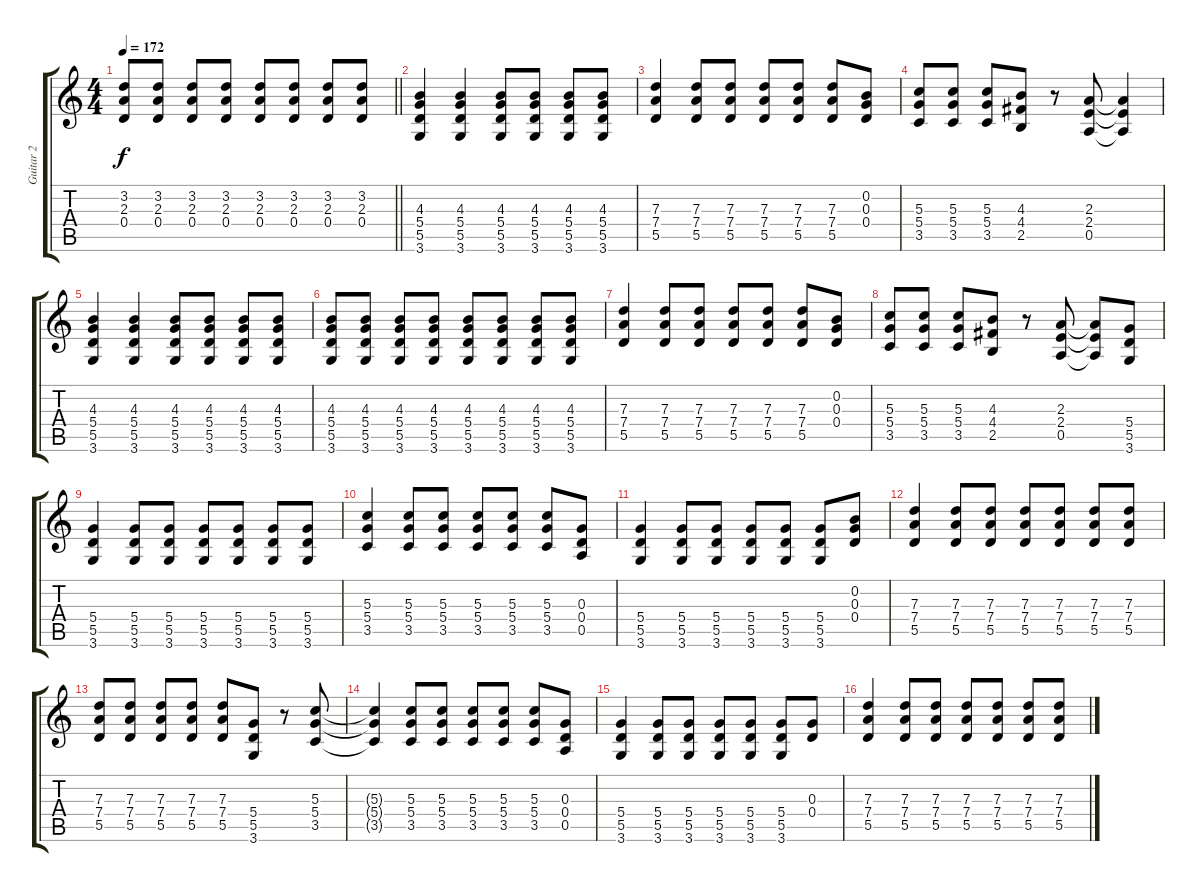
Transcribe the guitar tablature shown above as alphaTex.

\track ("Guitar 2" "Guitar 2") {instrument overdrivenguitar}
\staff {score tabs}
\tuning (E4 B3 G3 D3 A2 E2) {hide}
\ts (4 4)
\tempo 172
\clef g2
\barLineRight lightlight
\ks c
(3.2 2.3 0.4).8{dy f} (3.2 2.3 0.4).8 (3.2 2.3 0.4).8 (3.2 2.3 0.4).8 (3.2 2.3 0.4).8 (3.2 2.3 0.4).8 (3.2 2.3 0.4).8 (3.2 2.3 0.4).8 |
(4.3 5.4 5.5 3.6).4 (4.3 5.4 5.5 3.6).4 (4.3 5.4 5.5 3.6).8 (4.3 5.4 5.5 3.6).8 (4.3 5.4 5.5 3.6).8 (4.3 5.4 5.5 3.6).8 |
(7.3 7.4 5.5).4 (7.3 7.4 5.5).8 (7.3 7.4 5.5).8 (7.3 7.4 5.5).8 (7.3 7.4 5.5).8 (7.3 7.4 5.5).8 (0.2 0.3 0.4).8 |
(5.3 5.4 3.5).8 (5.3 5.4 3.5).8 (5.3 5.4 3.5).8 (4.3 4.4 2.5).8 r.8 (2.3 2.4 0.5).8 (2.3{t} 2.4{t} 0.5{t}).4 |
(4.3 5.4 5.5 3.6).4 (4.3 5.4 5.5 3.6).4 (4.3 5.4 5.5 3.6).8 (4.3 5.4 5.5 3.6).8 (4.3 5.4 5.5 3.6).8 (4.3 5.4 5.5 3.6).8 |
(4.3 5.4 5.5 3.6).8 (4.3 5.4 5.5 3.6).8 (4.3 5.4 5.5 3.6).8 (4.3 5.4 5.5 3.6).8 (4.3 5.4 5.5 3.6).8 (4.3 5.4 5.5 3.6).8 (4.3 5.4 5.5 3.6).8 (4.3 5.4 5.5 3.6).8 |
(7.3 7.4 5.5).4 (7.3 7.4 5.5).8 (7.3 7.4 5.5).8 (7.3 7.4 5.5).8 (7.3 7.4 5.5).8 (7.3 7.4 5.5).8 (0.2 0.3 0.4).8 |
(5.3 5.4 3.5).8 (5.3 5.4 3.5).8 (5.3 5.4 3.5).8 (4.3 4.4 2.5).8 r.8 (2.3 2.4 0.5).8 (2.3{t} 2.4{t} 0.5{t}).8 (5.4 5.5 3.6).8 |
(5.4 5.5 3.6).4 (5.4 5.5 3.6).8 (5.4 5.5 3.6).8 (5.4 5.5 3.6).8 (5.4 5.5 3.6).8 (5.4 5.5 3.6).8 (5.4 5.5 3.6).8 |
(5.3 5.4 3.5).4 (5.3 5.4 3.5).8 (5.3 5.4 3.5).8 (5.3 5.4 3.5).8 (5.3 5.4 3.5).8 (5.3 5.4 3.5).8 (0.3 0.4 0.5).8 |
(5.4 5.5 3.6).4 (5.4 5.5 3.6).8 (5.4 5.5 3.6).8 (5.4 5.5 3.6).8 (5.4 5.5 3.6).8 (5.4 5.5 3.6).8 (0.2 0.3 0.4).8 |
(7.3 7.4 5.5).4 (7.3 7.4 5.5).8 (7.3 7.4 5.5).8 (7.3 7.4 5.5).8 (7.3 7.4 5.5).8 (7.3 7.4 5.5).8 (7.3 7.4 5.5).8 |
(7.3 7.4 5.5).8 (7.3 7.4 5.5).8 (7.3 7.4 5.5).8 (7.3 7.4 5.5).8 (7.3 7.4 5.5).8 (5.4 5.5 3.6).8 r.8 (5.3 5.4 3.5).8 |
(5.3{t} 5.4{t} 3.5{t}).4 (5.3 5.4 3.5).8 (5.3 5.4 3.5).8 (5.3 5.4 3.5).8 (5.3 5.4 3.5).8 (5.3 5.4 3.5).8 (0.3 0.4 0.5).8 |
(5.4 5.5 3.6).4 (5.4 5.5 3.6).8 (5.4 5.5 3.6).8 (5.4 5.5 3.6).8 (5.4 5.5 3.6).8 (5.4 5.5 3.6).8 (0.3 0.4).8 |
(7.3 7.4 5.5).4 (7.3 7.4 5.5).8 (7.3 7.4 5.5).8 (7.3 7.4 5.5).8 (7.3 7.4 5.5).8 (7.3 7.4 5.5).8 (7.3 7.4 5.5).8
